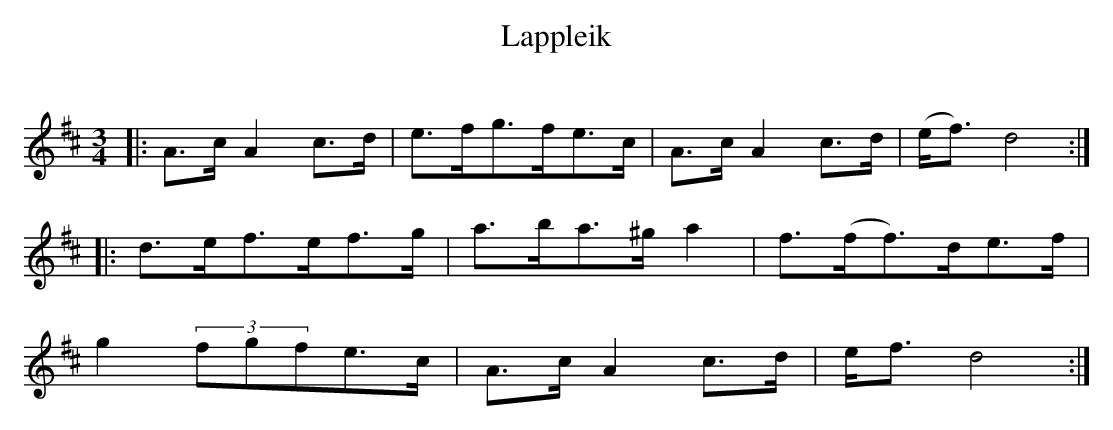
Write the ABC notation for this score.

X:1
T:Lappleik
O:
M:3/4
L:1/8
K:D
|: A3/2c/2A2c3/2d/2 | e3/2f/2g3/2f/2e3/2c/2 | A3/2c/2A2c3/2d/2 | (e/2f3/2)d4  :|
|: d3/2e/2f3/2e/2f3/2g/2 | a3/2b/2a3/2^g/2a2 | f3/2(f/2f3/2)d/2e3/2f/2 |
g2(3fgfe3/2c/2 | A3/2c/2A2c3/2d/2 | e/2f3/2d4  :|
